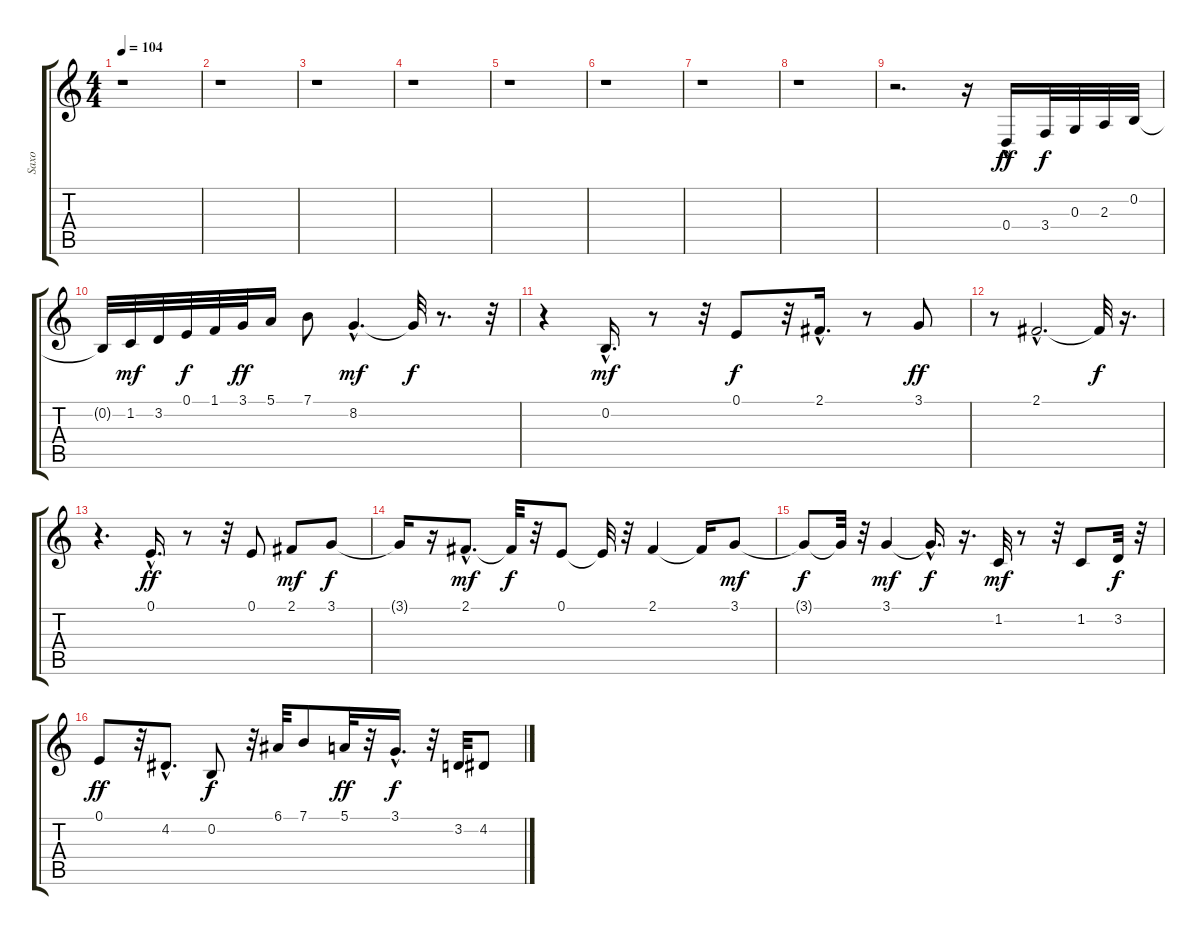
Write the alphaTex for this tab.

\track ("Saxo" "Saxo") {instrument tenorsax}
\staff {score tabs}
\tuning (E4 B3 G3 D3 A2 E2) {hide}
\ts (4 4)
\tempo 104
\clef g2
\ks c
r.1{dy mp} |
r.1 |
r.1 |
r.1 |
r.1 |
r.1 |
r.1 |
r.1 |
r.2{d} r.16 0.4{hac}.16{dy ff} 3.4.32{dy f} 0.3.32 2.3.32 0.2.32 |
0.2{t}.32 1.2.32{dy mf} 3.2.32 0.1.32{dy f} 1.1.32 3.1.32{dy ff} 5.1.16 7.1.8 8.2{hac}.4{d dy mf} 8.2{t}.32{dy f} r.8{d} r.32 |
r.4 0.2{hac}.16{d dy mf} r.8 r.32 0.1.8{dy f} r.32 2.1{hac}.16{d} r.8 3.1.8{dy ff} |
r.8 2.1{hac}.2{d} 2.1{t}.32{dy f} r.16{d} |
r.4{d} 0.1{hac}.16{d dy ff} r.8 r.32 0.1.8 2.1.8{dy mf} 3.1.8{dy f} |
3.1{t}.16 r.16 2.1{hac}.8{d dy mf} 2.1{t}.32{dy f} r.32 0.1.8 0.1{t}.32 r.32 2.1.4 2.1{t}.16 3.1.8{dy mf} |
3.1{t}.8{dy f} 3.1{t}.32 r.32 3.1.4{dy mf} 3.1{hac t}.16{d dy f} r.16{d} 1.2.32{dy mf} r.8 r.32 1.2.8 3.2.32{dy f} r.32 |
0.1.8{dy ff} r.32 4.2{hac}.8{d} 0.2.8{dy f} r.32 6.1.32 7.1.8 5.1.32{dy ff} r.32 3.1{hac}.16{d dy f} r.32 3.2.32 4.2.8
